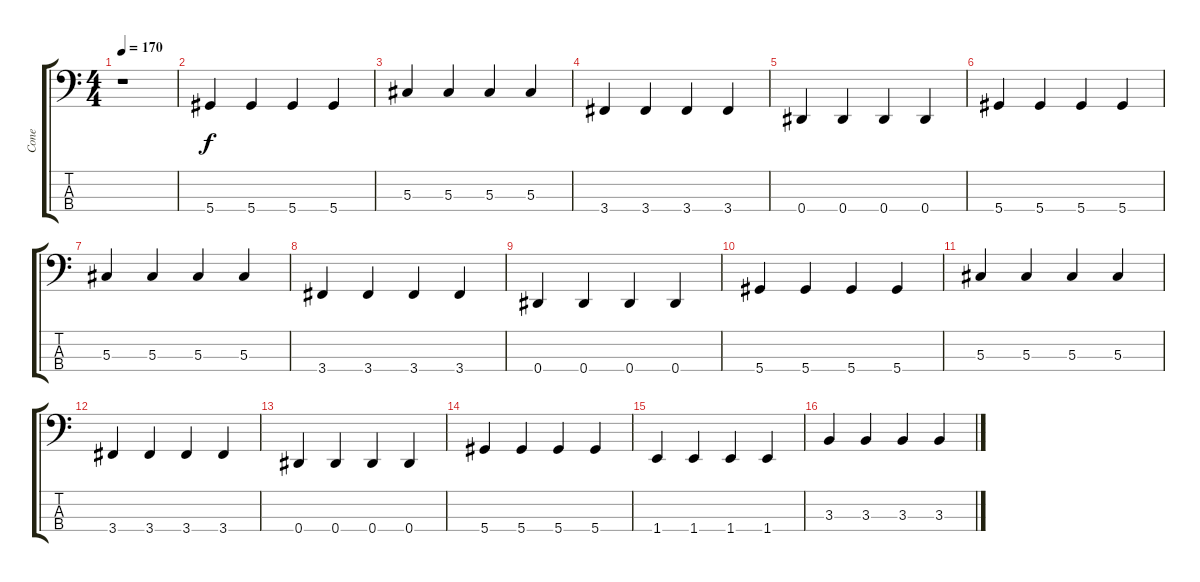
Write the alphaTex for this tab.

\track ("Cone" "Cone") {instrument electricbasspick}
\staff {score tabs}
\tuning (Gb2 Db2 Ab1 Eb1) {hide}
\ts (4 4)
\tempo 170
\clef f4
\ks c
r.1{dy f} |
5.4.4 5.4.4 5.4.4 5.4.4 |
5.3.4 5.3.4 5.3.4 5.3.4 |
3.4.4 3.4.4 3.4.4 3.4.4 |
0.4.4 0.4.4 0.4.4 0.4.4 |
5.4.4 5.4.4 5.4.4 5.4.4 |
5.3.4 5.3.4 5.3.4 5.3.4 |
3.4.4 3.4.4 3.4.4 3.4.4 |
0.4.4 0.4.4 0.4.4 0.4.4 |
5.4.4 5.4.4 5.4.4 5.4.4 |
5.3.4 5.3.4 5.3.4 5.3.4 |
3.4.4 3.4.4 3.4.4 3.4.4 |
0.4.4 0.4.4 0.4.4 0.4.4 |
5.4.4 5.4.4 5.4.4 5.4.4 |
1.4.4 1.4.4 1.4.4 1.4.4 |
3.3.4 3.3.4 3.3.4 3.3.4
